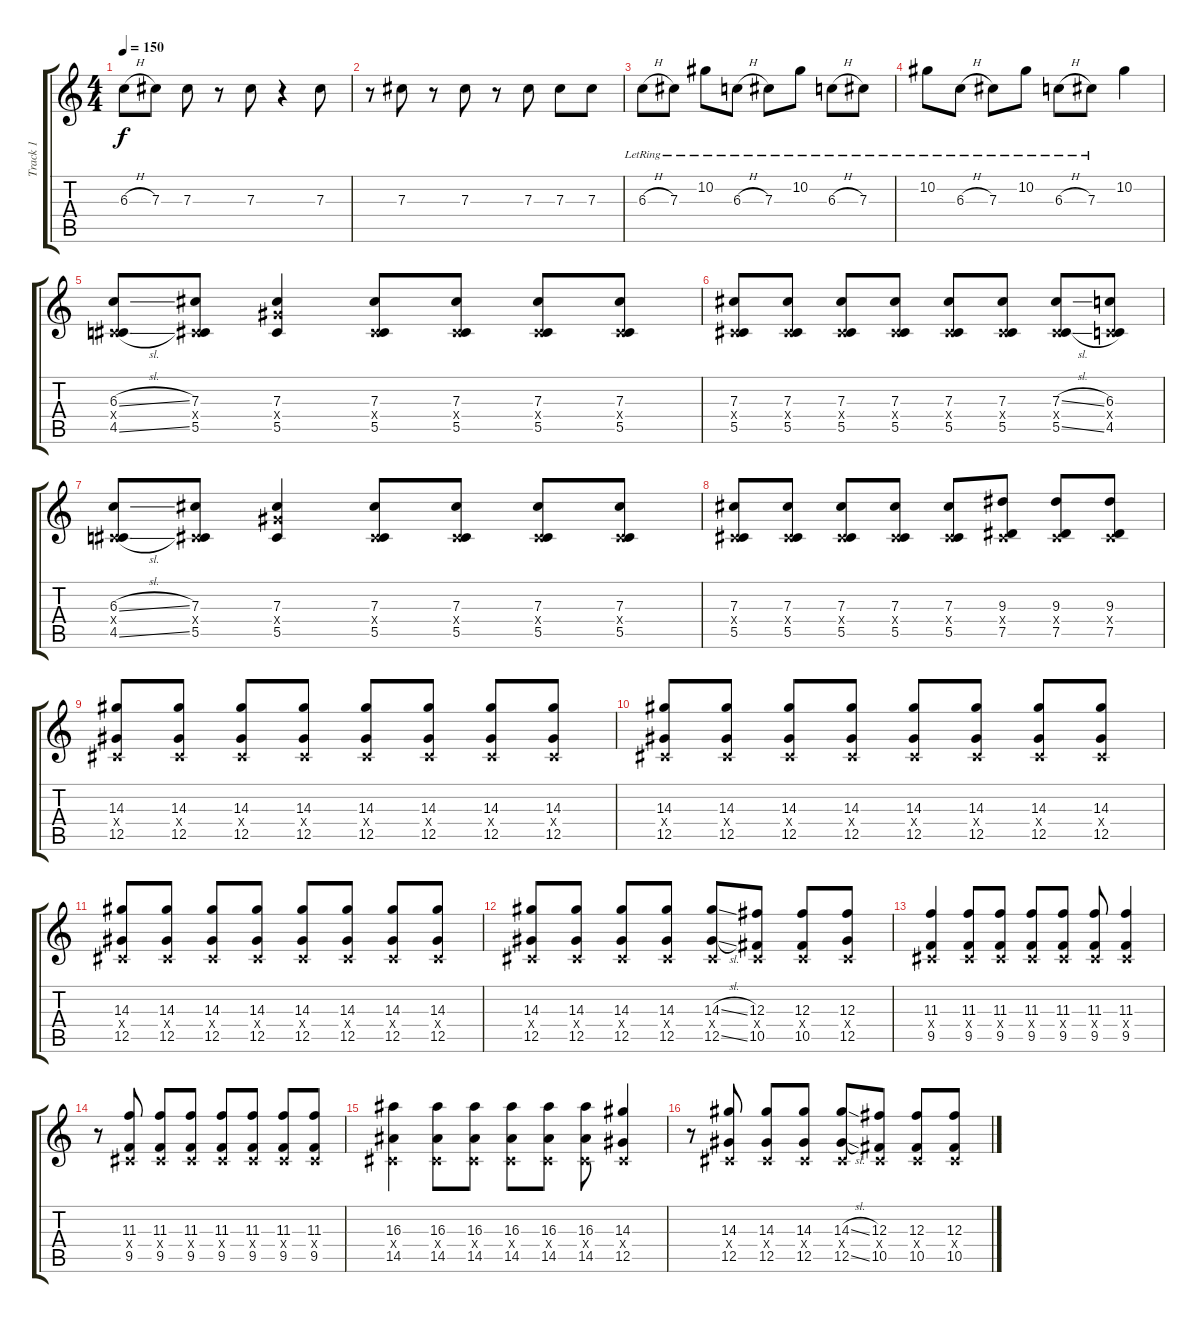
\track ("Track 1" "Track 1") {instrument distortionguitar}
\staff {score tabs}
\tuning (Eb4 Bb3 Gb3 Db3 Ab2 Db2) {hide}
\ts (4 4)
\tempo 150
\clef g2
\ks c
6.3{h}.8{dy f} 7.3.8 7.3.8 r.8 7.3.8 r.4 7.3.8 |
r.8 7.3.8 r.8 7.3.8 r.8 7.3.8 7.3.8 7.3.8 |
6.3{h lr}.8 7.3{lr}.8 10.2{lr}.8 6.3{h lr}.8 7.3{lr}.8 10.2{lr}.8 6.3{h lr}.8 7.3{lr}.8 |
10.2{lr}.8 6.3{h lr}.8 7.3{lr}.8 10.2{lr}.8 6.3{h lr}.8 7.3{lr}.8 10.2.4 |
(6.3{sl} 0.4{x} 4.5{sl}).8 (7.3 0.4{x} 5.5).8 (7.3 7.4{x} 5.5).4 (7.3 0.4{x} 5.5).8 (7.3 0.4{x} 5.5).8 (7.3 0.4{x} 5.5).8 (7.3 0.4{x} 5.5).8 |
(7.3 0.4{x} 5.5).8 (7.3 0.4{x} 5.5).8 (7.3 0.4{x} 5.5).8 (7.3 0.4{x} 5.5).8 (7.3 0.4{x} 5.5).8 (7.3 0.4{x} 5.5).8 (7.3{sl} 0.4{x} 5.5{sl}).8 (6.3 0.4{x} 4.5).8 |
(6.3{sl} 0.4{x} 4.5{sl}).8 (7.3 0.4{x} 5.5).8 (7.3 7.4{x} 5.5).4 (7.3 0.4{x} 5.5).8 (7.3 0.4{x} 5.5).8 (7.3 0.4{x} 5.5).8 (7.3 0.4{x} 5.5).8 |
(7.3 0.4{x} 5.5).8 (7.3 0.4{x} 5.5).8 (7.3 0.4{x} 5.5).8 (7.3 0.4{x} 5.5).8 (7.3 0.4{x} 5.5).8 (9.3 0.4{x} 7.5).8 (9.3 0.4{x} 7.5).8 (9.3 0.4{x} 7.5).8 |
(14.3 0.4{x} 12.5).8 (14.3 0.4{x} 12.5).8 (14.3 0.4{x} 12.5).8 (14.3 0.4{x} 12.5).8 (14.3 0.4{x} 12.5).8 (14.3 0.4{x} 12.5).8 (14.3 0.4{x} 12.5).8 (14.3 0.4{x} 12.5).8 |
(14.3 0.4{x} 12.5).8 (14.3 0.4{x} 12.5).8 (14.3 0.4{x} 12.5).8 (14.3 0.4{x} 12.5).8 (14.3 0.4{x} 12.5).8 (14.3 0.4{x} 12.5).8 (14.3 0.4{x} 12.5).8 (14.3 0.4{x} 12.5).8 |
(14.3 0.4{x} 12.5).8 (14.3 0.4{x} 12.5).8 (14.3 0.4{x} 12.5).8 (14.3 0.4{x} 12.5).8 (14.3 0.4{x} 12.5).8 (14.3 0.4{x} 12.5).8 (14.3 0.4{x} 12.5).8 (14.3 0.4{x} 12.5).8 |
(14.3 0.4{x} 12.5).8 (14.3 0.4{x} 12.5).8 (14.3 0.4{x} 12.5).8 (14.3 0.4{x} 12.5).8 (14.3{sl} 0.4{x} 12.5{sl}).8 (12.3 0.4{x} 10.5).8 (12.3 0.4{x} 10.5).8 (12.3 0.4{x} 12.5).8 |
(11.3 0.4{x} 9.5).4 (11.3 0.4{x} 9.5).8 (11.3 0.4{x} 9.5).8 (11.3 0.4{x} 9.5).8 (11.3 0.4{x} 9.5).8 (11.3 0.4{x} 9.5).8 (11.3 0.4{x} 9.5).4 |
r.8 (11.3 0.4{x} 9.5).8 (11.3 0.4{x} 9.5).8 (11.3 0.4{x} 9.5).8 (11.3 0.4{x} 9.5).8 (11.3 0.4{x} 9.5).8 (11.3 0.4{x} 9.5).8 (11.3 0.4{x} 9.5).8 |
(16.3 0.4{x} 14.5).4 (16.3 0.4{x} 14.5).8 (16.3 0.4{x} 14.5).8 (16.3 0.4{x} 14.5).8 (16.3 0.4{x} 14.5).8 (16.3 0.4{x} 14.5).8 (14.3 0.4{x} 12.5).4 |
r.8 (14.3 0.4{x} 12.5).8 (14.3 0.4{x} 12.5).8 (14.3 0.4{x} 12.5).8 (14.3{sl} 0.4{x} 12.5{sl}).8 (12.3 0.4{x} 10.5).8 (12.3 0.4{x} 10.5).8 (12.3 0.4{x} 10.5).8
